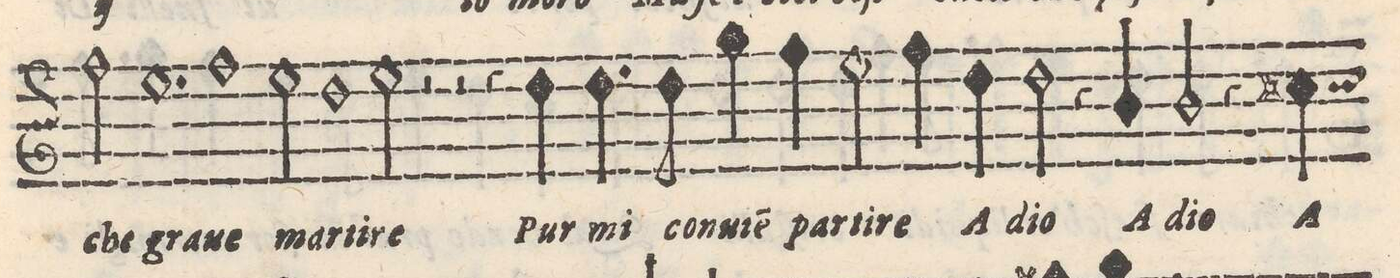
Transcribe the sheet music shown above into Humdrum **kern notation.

**kern	**text
*I"CANTO	*
*clefG2	*
*k[]	*
*met(c)	*
*M2/1	*
2ff\	che
1.ee	gra-
=18-	=18-
1ff	-ve
2ee\	mar-
=19-	=19-
1dd	-ti-
2ee\	-re
2r	.
=20-	=20-
2r	.
4r	.
4dd\	Pur
4.dd\	mi
8dd\	con-
4gg\	-vie(n)
4ff\	par-
=21-	=21-
2ee\	-ti-
4ff\	-re
4dd\	A
2dd\	dio
4r	.
4b/	A
=22-	=22-
2b/	dio
4r	.
4cc#X\	A
*-	*-
